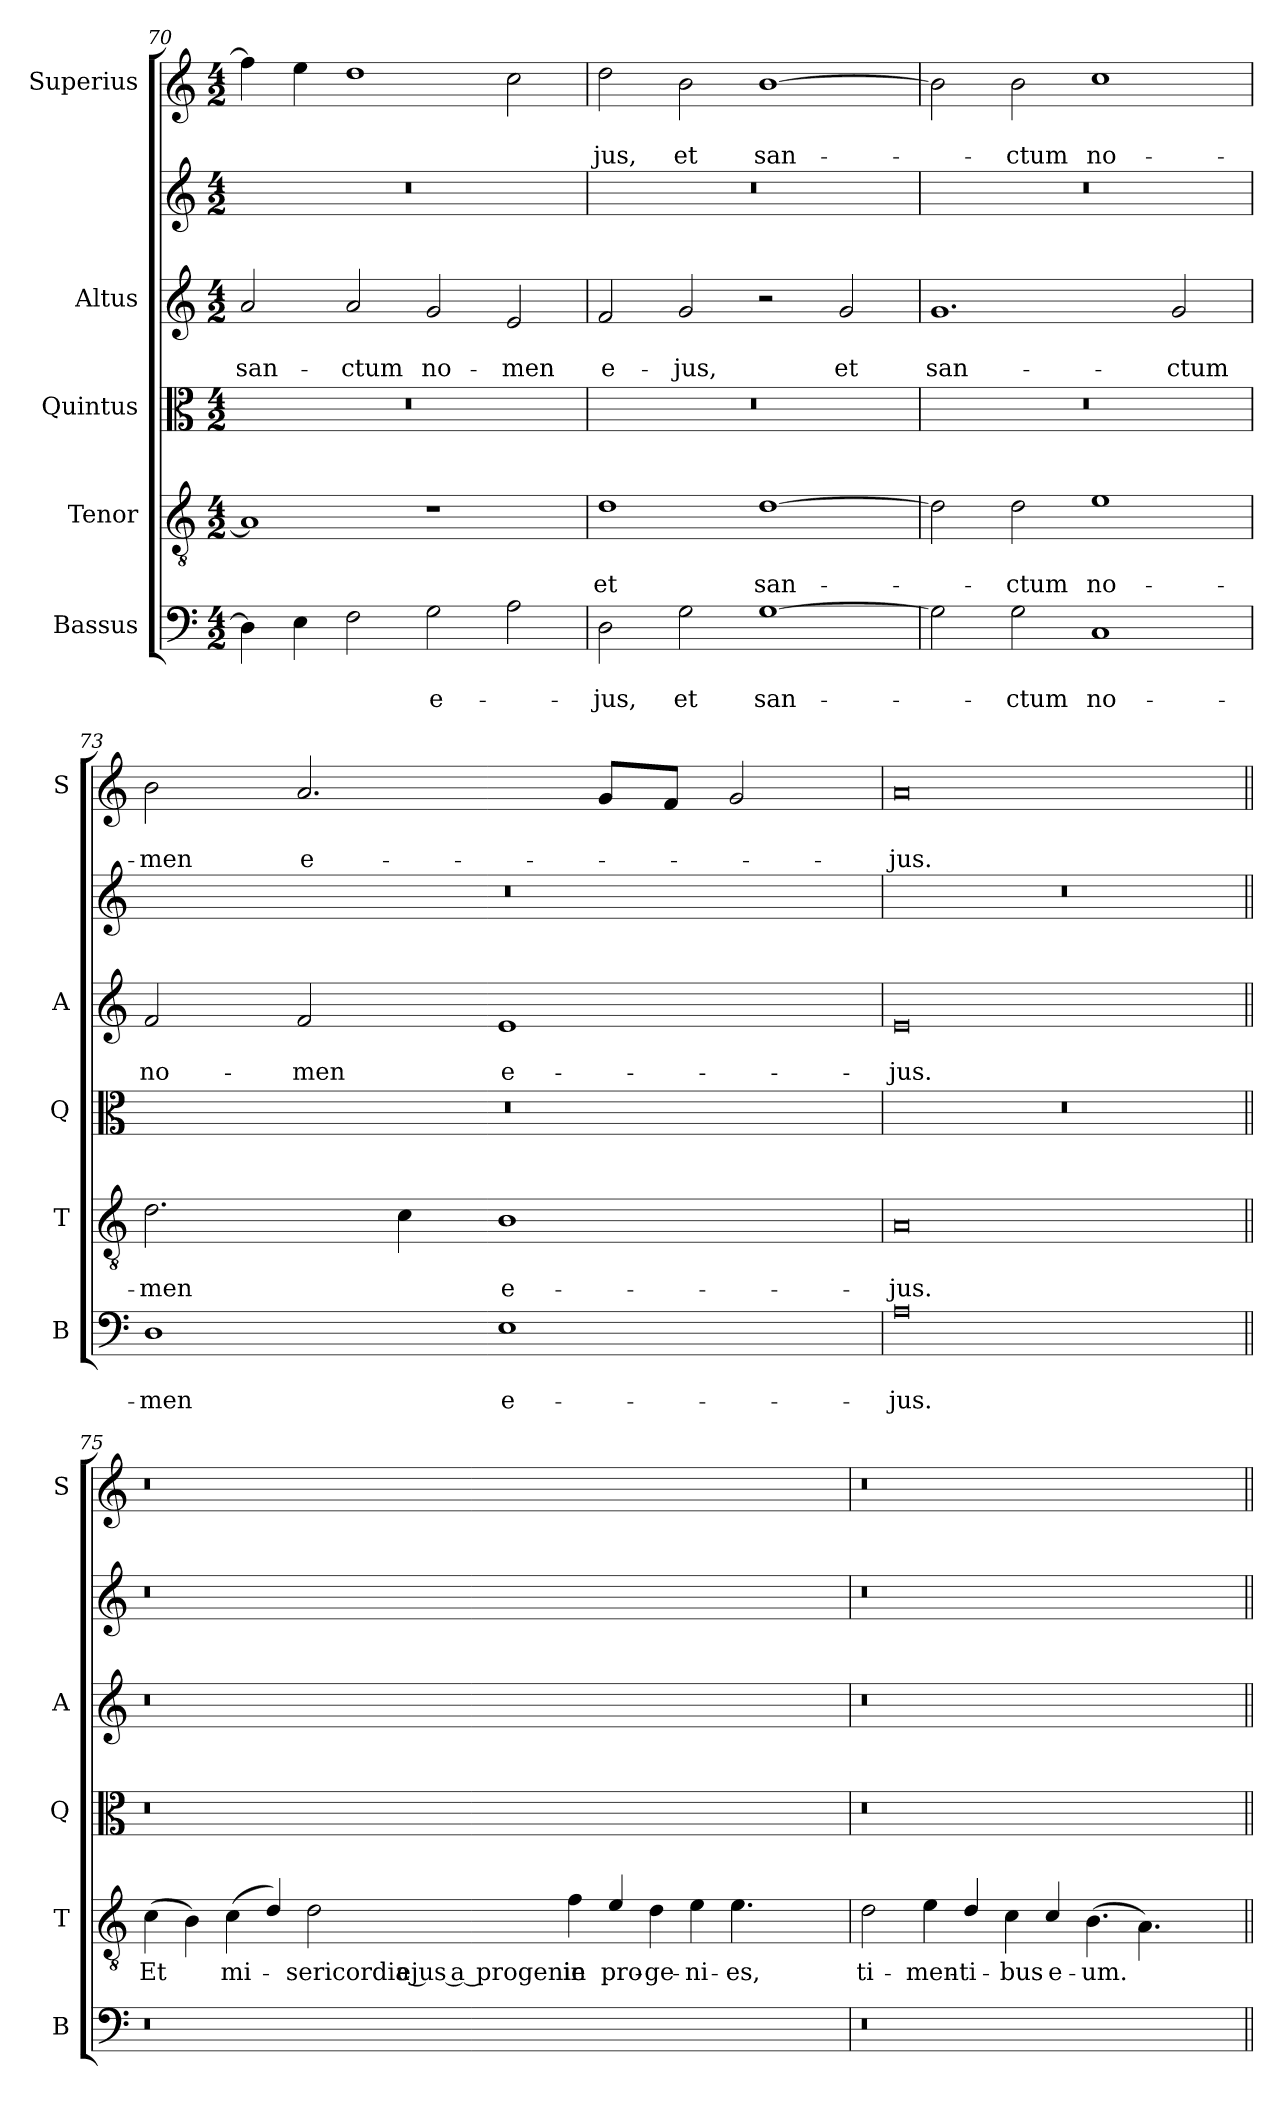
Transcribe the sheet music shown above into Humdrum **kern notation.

**kern	**text	**text	**kern	**text	**text	**kern	**kern	**text	**text	**kern	**kern	**text	**text
*part6	*part6	*part6	*part5	*part5	*part5	*part4	*part3	*part3	*part3	*part2	*part1	*part1	*part1
*staff6	*staff6	*staff6	*staff5	*staff5	*staff5	*staff4	*staff3	*staff3	*staff3	*staff2	*staff1	*staff1	*staff1
*I"Bassus	*	*	*I"Tenor	*	*	*I"Quintus	*I"Altus	*	*	*	*I"Superius	*	*
*I'B	*	*	*I'T	*	*	*I'Q	*I'A	*	*	*	*I'S	*	*
!!LO:LB:g=z
*clefF4	*	*	*clefGv2	*	*	*clefC3	*clefG2	*	*	*clefG2	*clefG2	*	*
*k[]	*	*	*k[]	*	*	*k[]	*k[]	*	*	*k[]	*k[]	*	*
*C:	*	*	*C:	*	*	*C:	*C:	*	*	*C:	*C:	*	*
*M4/2	*	*	*M4/2	*	*	*M4/2	*M4/2	*	*	*M4/2	*M4/2	*	*
=70	=70	=70	=70	=70	=70	=70	=70	=70	=70	=70	=70	=70	=70
!	!	!	!	!	!	!	!	!	!LO:LY:b	!	!	!	!
4D\]	.	.	1A]	.	.	0r	2a/	.	san-	0r	4ff\]	.	.
4E\	.	.	.	.	.	.	.	.	.	.	4ee\	.	.
!	!	!	!	!	!	!	!	!	!LO:LY:b	!	!	!	!
2F\	.	.	.	.	.	.	2a/	.	-ctum	.	1dd	.	.
!	!	!LO:LY:b	!	!	!	!	!	!	!LO:LY:b	!	!	!	!
2G\	.	e-	1r	.	.	.	2g/	.	no-	.	.	.	.
!	!	!	!	!	!	!	!	!	!LO:LY:b	!	!	!	!
2A\	.	.	.	.	.	.	2e/	.	-men	.	2cc\	.	.
=71	=71	=71	=71	=71	=71	=71	=71	=71	=71	=71	=71	=71	=71
!	!	!LO:LY:b	!	!	!LO:LY:b	!	!	!	!LO:LY:b	!	!	!	!LO:LY:b
2D\	.	-jus,	1d	.	et	0r	2f/	.	e-	0r	2dd\	.	-jus,
!	!	!LO:LY:b	!	!	!	!	!	!	!LO:LY:b	!	!	!	!LO:LY:b
2G\	.	et	.	.	.	.	2g/	.	-jus,	.	2b\	.	et
!	!	!LO:LY:b	!	!	!LO:LY:b	!	!	!	!	!	!	!	!LO:LY:b
[1G	.	san-	[1d	.	san-	.	2r	.	.	.	[1b	.	san-
!	!	!	!	!	!	!	!	!	!LO:LY:b	!	!	!	!
.	.	.	.	.	.	.	2g/	.	et	.	.	.	.
=72	=72	=72	=72	=72	=72	=72	=72	=72	=72	=72	=72	=72	=72
!	!	!	!	!	!	!	!	!	!LO:LY:b	!	!	!	!
2G\]	.	.	2d\]	.	.	0r	1.g	.	san-	0r	2b\]	.	.
!	!	!LO:LY:b	!	!	!LO:LY:b	!	!	!	!	!	!	!	!LO:LY:b
2G\	.	-ctum	2d\	.	-ctum	.	.	.	.	.	2b\	.	-ctum
!	!	!LO:LY:b	!	!	!LO:LY:b	!	!	!	!	!	!	!	!LO:LY:b
1C	.	no-	1e	.	no-	.	.	.	.	.	1cc	.	no-
!	!	!	!	!	!	!	!	!	!LO:LY:b	!	!	!	!
.	.	.	.	.	.	.	2g/	.	-ctum	.	.	.	.
=73	=73	=73	=73	=73	=73	=73	=73	=73	=73	=73	=73	=73	=73
!	!	!LO:LY:b	!	!	!LO:LY:b	!	!	!	!LO:LY:b	!	!	!	!LO:LY:b
1D	.	-men	2.d\	.	-men	0r	2f/	.	no-	0r	2b\	.	-men
!	!	!	!	!	!	!	!	!	!LO:LY:b	!	!	!	!LO:LY:b
.	.	.	.	.	.	.	2f/	.	-men	.	2.a/	.	e-
.	.	.	4c\	.	.	.	.	.	.	.	.	.	.
!	!	!LO:LY:b	!	!	!LO:LY:b	!	!	!	!LO:LY:b	!	!	!	!
1E	.	e-	1B	.	e-	.	1e	.	e-	.	.	.	.
.	.	.	.	.	.	.	.	.	.	.	8g/L	.	.
.	.	.	.	.	.	.	.	.	.	.	8f/J	.	.
.	.	.	.	.	.	.	.	.	.	.	2g/	.	.
=74	=74	=74	=74	=74	=74	=74	=74	=74	=74	=74	=74	=74	=74
!	!	!LO:LY:b	!	!	!LO:LY:b	!	!	!	!LO:LY:b	!	!	!	!LO:LY:b
0A	.	-jus.	0A	.	-jus.	0r	0e	.	-jus.	0r	0a	.	-jus.
!!LO:PB:g=z
=75||	=75||	=75||	=75||	=75||	=75||	=75||	=75||	=75||	=75||	=75||	=75||	=75||	=75||
!	!	!	!LO:N:head=solid	!LO:LY:b	!	!	!	!	!	!	!	!	!
0r	.	.	(>4c\	Et	.	0r	0r	.	.	0r	0r	.	.
!	!	!	!LO:N:head=solid	!	!	!	!	!	!	!	!	!	!
.	.	.	4B\)	.	.	.	.	.	.	.	.	.	.
!	!	!	!LO:N:head=solid	!LO:LY:b	!	!	!	!	!	!	!	!	!
.	.	.	(>4c\	mi-	.	.	.	.	.	.	.	.	.
!	!	!	!LO:N:head=solid	!	!	!	!	!	!	!	!	!	!
.	.	.	4d/)	.	.	.	.	.	.	.	.	.	.
!	!	!	!LO:N:head=open	!LO:LY:b	!	!	!	!	!	!	!	!	!
.	.	.	4d\	-sericordia ejus a progenie	.	.	.	.	.	.	.	.	.
!	!	!	!LO:N:head=solid	!LO:LY:b	!	!	!	!	!	!	!	!	!
.	.	.	4f\	in	.	.	.	.	.	.	.	.	.
!	!	!	!LO:N:head=solid	!LO:LY:b	!	!	!	!	!	!	!	!	!
.	.	.	4e/	pro-	.	.	.	.	.	.	.	.	.
!	!	!	!LO:N:head=solid	!LO:LY:b	!	!	!	!	!	!	!	!	!
.	.	.	4d\	-ge-	.	.	.	.	.	.	.	.	.
!	!	!	!LO:N:head=solid	!LO:LY:b	!	!	!	!	!	!	!	!	!
1ryy	.	.	4e\	-ni-	.	1ryy	1ryy	.	.	1ryy	1ryy	.	.
!	!	!	!LO:N:head=solid	!LO:LY:b	!	!	!	!	!	!	!	!	!
.	.	.	4.e\	-es,	.	.	.	.	.	.	.	.	.
.	.	.	8ryy	.	.	.	.	.	.	.	.	.	.
.	.	.	4ryy	.	.	.	.	.	.	.	.	.	.
=76	=76	=76	=76	=76	=76	=76	=76	=76	=76	=76	=76	=76	=76
!	!	!	!LO:N:head=open	!LO:LY:b	!	!	!	!	!	!	!	!	!
0r	.	.	2d\	ti-	.	0r	0r	.	.	0r	0r	.	.
!	!	!	!LO:N:head=solid	!LO:LY:b	!	!	!	!	!	!	!	!	!
.	.	.	4e\	-men-	.	.	.	.	.	.	.	.	.
!	!	!	!LO:N:head=solid	!LO:LY:b	!	!	!	!	!	!	!	!	!
.	.	.	4d/	-ti-	.	.	.	.	.	.	.	.	.
!	!	!	!LO:N:head=solid	!LO:LY:b	!	!	!	!	!	!	!	!	!
.	.	.	4c\	-bus	.	.	.	.	.	.	.	.	.
!	!	!	!LO:N:head=solid	!LO:LY:b	!	!	!	!	!	!	!	!	!
.	.	.	4c/	e-	.	.	.	.	.	.	.	.	.
!	!	!	!LO:N:head=solid	!LO:LY:b	!	!	!	!	!	!	!	!	!
.	.	.	(>4.B\	-um.	.	.	.	.	.	.	.	.	.
!	!	!	!LO:N:head=solid	!	!	!	!	!	!	!	!	!	!
.	.	.	4.A\)	.	.	.	.	.	.	.	.	.	.
2ryy	.	.	.	.	.	2ryy	2ryy	.	.	2ryy	2ryy	.	.
.	.	.	4ryy	.	.	.	.	.	.	.	.	.	.
=||	=||	=||	=||	=||	=||	=||	=||	=||	=||	=||	=||	=||	=||
*-	*-	*-	*-	*-	*-	*-	*-	*-	*-	*-	*-	*-	*-
